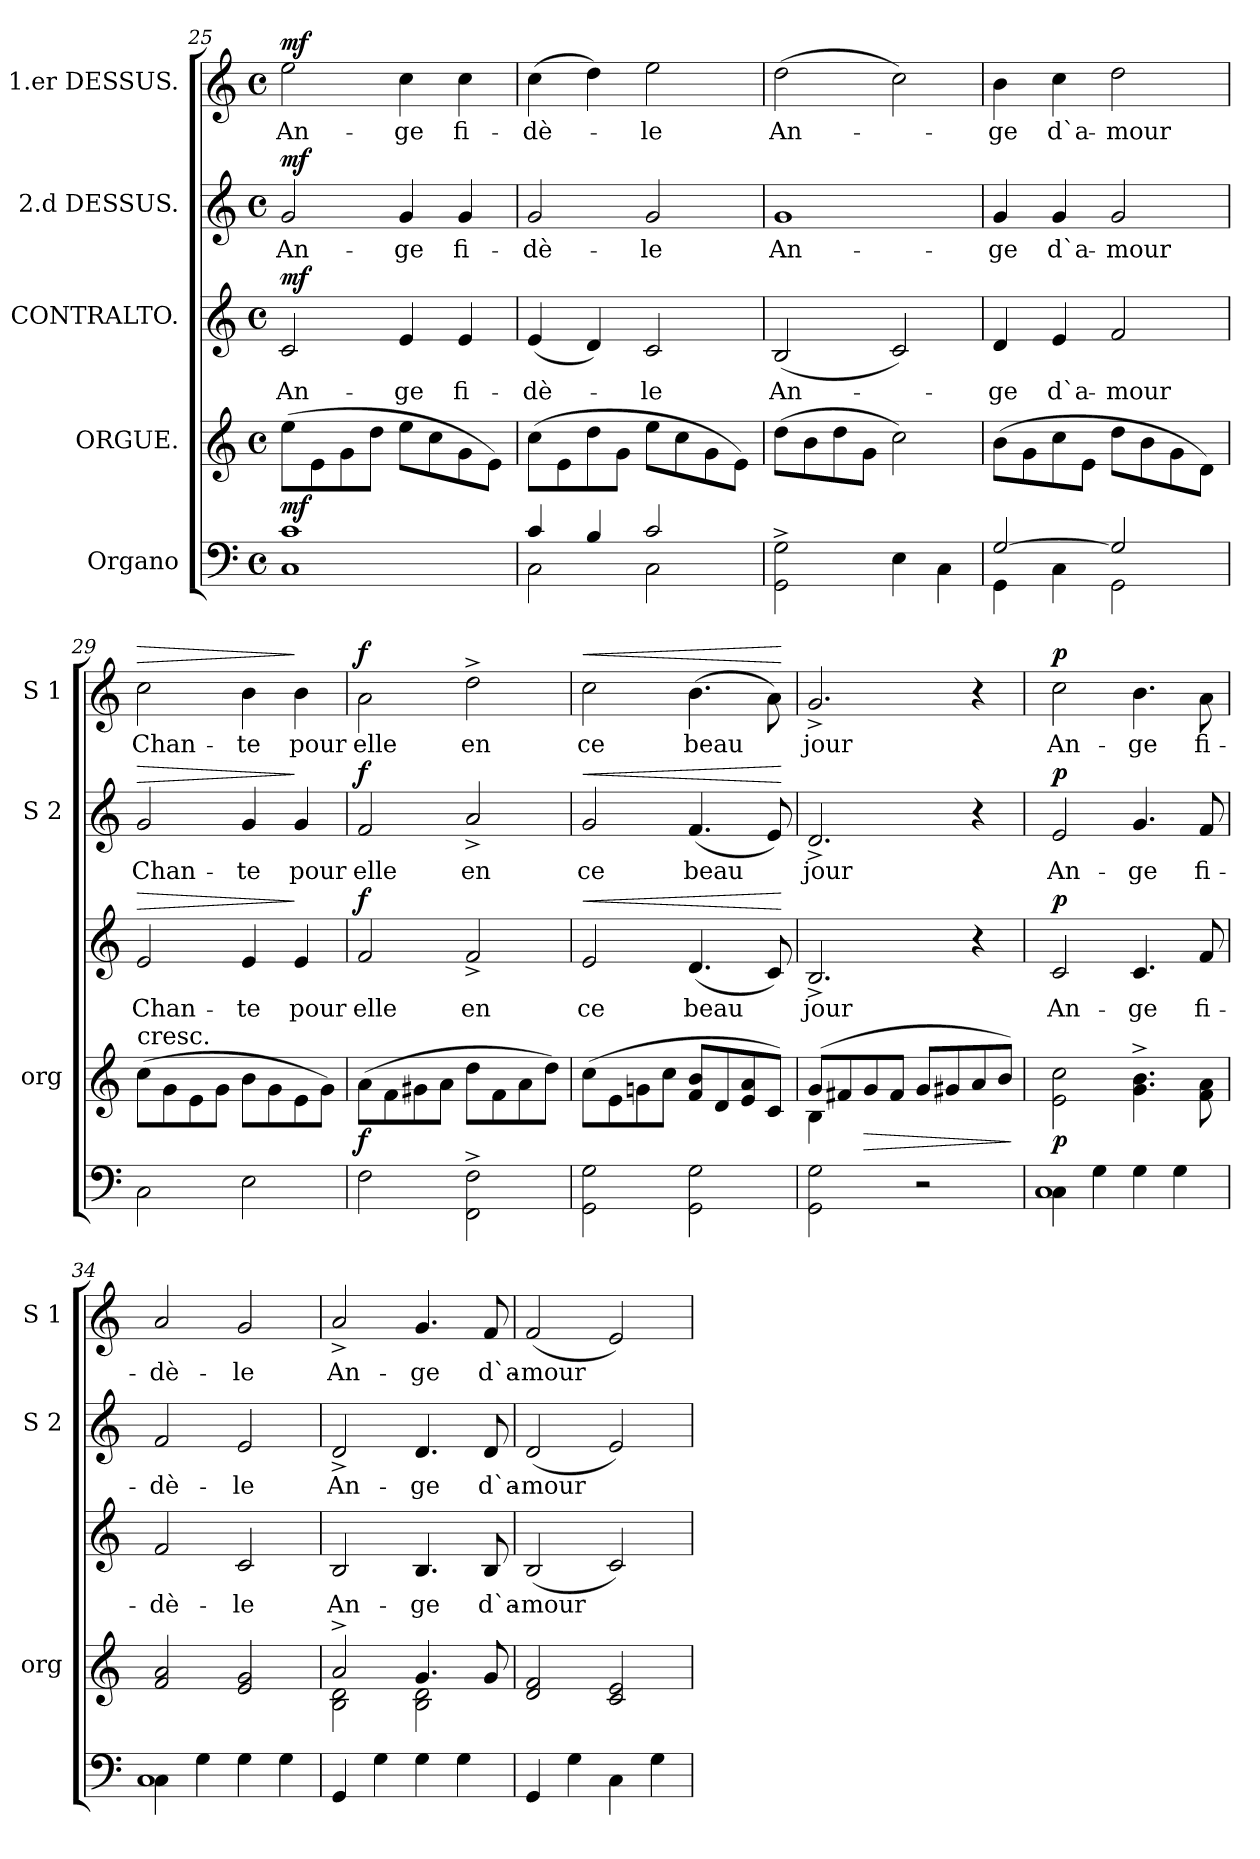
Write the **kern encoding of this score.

**kern	**kern	**dynam	**kern	**text	**dynam	**kern	**text	**dynam	**kern	**text	**dynam
*part5	*part4	*part4	*part3	*part3	*part3	*part2	*part2	*part2	*part1	*part1	*part1
*staff5	*staff4	*staff4	*staff3	*staff3	*staff3	*staff2	*staff2	*staff2	*staff1	*staff1	*staff1
*I"Organo	*I"ORGUE.	*	*I"CONTRALTO.	*	*	*I"2.d DESSUS.	*	*	*I"1.er DESSUS.	*	*
*	*I'org	*	*	*	*	*I'S 2	*	*	*I'S 1	*	*
*clefF4	*clefG2	*	*clefG2	*	*	*clefG2	*	*	*clefG2	*	*
*k[]	*k[]	*	*k[]	*	*	*k[]	*	*	*k[]	*	*
*C:	*C:	*	*C:	*	*	*C:	*	*	*C:	*	*
*M4/4	*M4/4	*	*M4/4	*	*	*M4/4	*	*	*M4/4	*	*
*met(c)	*met(c)	*	*met(c)	*	*	*met(c)	*	*	*met(c)	*	*
=25	=25	=25	=25	=25	=25	=25	=25	=25	=25	=25	=25
!	!	!	!	!	!LO:DY:a	!	!	!LO:DY:a	!	!	!LO:DY:a
1C 1c	(8ee\L	mf	2c/	An-	mf	2g/	An-	mf	2ee\	An-	mf
.	8e\	.	.	.	.	.	.	.	.	.	.
.	8g\	.	.	.	.	.	.	.	.	.	.
.	8dd\J	.	.	.	.	.	.	.	.	.	.
.	8ee\L	.	4e/	-ge	.	4g/	-ge	.	4cc\	-ge	.
.	8cc\	.	.	.	.	.	.	.	.	.	.
.	8g\	.	4e/	fi-	.	4g/	fi-	.	4cc\	fi-	.
.	8e\J)	.	.	.	.	.	.	.	.	.	.
=26	=26	=26	=26	=26	=26	=26	=26	=26	=26	=26	=26
*^	*	*	*	*	*	*	*	*	*	*	*
4c/	2C\	(8cc\L	.	(>4e/	-dè-	.	2g/	-dè-	.	(4cc\	-dè-	.
.	.	8e\	.	.	.	.	.	.	.	.	.	.
4B/	.	8dd\	.	4d/)	.	.	.	.	.	4dd\)	.	.
.	.	8g\J	.	.	.	.	.	.	.	.	.	.
2c/	2C\	8ee\L	.	2c/	-le	.	2g/	-le	.	2ee\	-le	.
.	.	8cc\	.	.	.	.	.	.	.	.	.	.
.	.	8g\	.	.	.	.	.	.	.	.	.	.
.	.	8e\J)	.	.	.	.	.	.	.	.	.	.
*v	*v	*	*	*	*	*	*	*	*	*	*	*
=27	=27	=27	=27	=27	=27	=27	=27	=27	=27	=27	=27
2GG^\ 2G^\	(8dd\L	.	(2B/	An-	.	1g	An-	.	(2dd\	An-	.
.	8b\	.	.	.	.	.	.	.	.	.	.
.	8dd\	.	.	.	.	.	.	.	.	.	.
.	8g\J	.	.	.	.	.	.	.	.	.	.
4E\	2cc\)	.	2c/)	.	.	.	.	.	2cc\)	.	.
4C\	.	.	.	.	.	.	.	.	.	.	.
=28	=28	=28	=28	=28	=28	=28	=28	=28	=28	=28	=28
*^	*	*	*	*	*	*	*	*	*	*	*
[2G/	4GG\	(8b\L	.	4d/	-ge	.	4g/	-ge	.	4b\	-ge	.
.	.	8g\	.	.	.	.	.	.	.	.	.	.
.	4C\	8cc\	.	4e/	d`a-	.	4g/	d`a-	.	4cc\	d`a-	.
.	.	8e\J	.	.	.	.	.	.	.	.	.	.
2G/]	2GG\	8dd\L	.	2f/	-mour	.	2g/	-mour	.	2dd\	-mour	.
.	.	8b\	.	.	.	.	.	.	.	.	.	.
.	.	8g\	.	.	.	.	.	.	.	.	.	.
.	.	8d\J)	.	.	.	.	.	.	.	.	.	.
*v	*v	*	*	*	*	*	*	*	*	*	*	*
=29	=29	=29	=29	=29	=29	=29	=29	=29	=29	=29	=29
!	!LO:TX:t=cresc.	!	!	!	!	!	!	!	!	!	!
!	!	!	!	!	!LO:HP:a	!	!	!LO:HP:a	!	!	!LO:HP:a
2C\	(8cc\L	.	2e/	Chan-	>	2g/	Chan-	>	2cc\	Chan-	>
.	8g\	.	.	.	.	.	.	.	.	.	.
.	8e\	.	.	.	.	.	.	.	.	.	.
.	8g\J	.	.	.	.	.	.	.	.	.	.
2E\	8b\L	.	4e/	-te	.	4g/	-te	.	4b\	-te	.
.	8g\	.	.	.	.	.	.	.	.	.	.
.	8e\	.	4e/	pour	]	4g/	pour	]	4b\	pour	]
.	8g\J)	.	.	.	.	.	.	.	.	.	.
=30	=30	=30	=30	=30	=30	=30	=30	=30	=30	=30	=30
!	!	!	!	!	!LO:DY:a	!	!	!LO:DY:a	!	!	!LO:DY:a
2F\	(8a\L	f	2f/	elle	f	2f/	elle	f	2a\	elle	f
.	8f\	.	.	.	.	.	.	.	.	.	.
.	8g#X\	.	.	.	.	.	.	.	.	.	.
.	8a\J	.	.	.	.	.	.	.	.	.	.
2FF^\ 2F^\	8dd\L	.	2f^/	en	.	2a^/	en	.	2dd^\	en	.
.	8f\	.	.	.	.	.	.	.	.	.	.
.	8a\	.	.	.	.	.	.	.	.	.	.
.	8dd\J)	.	.	.	.	.	.	.	.	.	.
=31	=31	=31	=31	=31	=31	=31	=31	=31	=31	=31	=31
!	!	!	!	!	!LO:HP:a	!	!	!LO:HP:a	!	!	!LO:HP:a
2GG\ 2G\	(8cc\L	.	2e/	ce	<	2g/	ce	<	2cc\	ce	<
.	8e\	.	.	.	.	.	.	.	.	.	.
.	8gn\	.	.	.	.	.	.	.	.	.	.
.	8cc\J	.	.	.	.	.	.	.	.	.	.
2GG\ 2G\	8f/ 8b/L	.	(4.d/	beau	.	(4.f/	beau	.	(4.b\	beau	.
.	8d/	.	.	.	.	.	.	.	.	.	.
.	8e/ 8a/	.	.	.	.	.	.	.	.	.	.
.	8c/J)	.	8c/)	.	.	8e/)	.	.	8a\)	.	.
.	.	.	.	.	[	.	.	[	.	.	[
=32	=32	=32	=32	=32	=32	=32	=32	=32	=32	=32	=32
*	*^	*	*	*	*	*	*	*	*	*	*
2GG\ 2G\	(8g/L	4B\	.	2.B^>/	jour	.	2.d^>/	jour	.	2.g^>/	jour	.
.	8f#X/	.	.	.	.	.	.	.	.	.	.	.
!	!	!	!LO:HP:b	!	!	!	!	!	!	!	!	!
.	8g/	2.ryy	>	.	.	.	.	.	.	.	.	.
.	8f#/J	.	.	.	.	.	.	.	.	.	.	.
2r	8g/L	.	.	.	.	.	.	.	.	.	.	.
.	8g#X/	.	.	.	.	.	.	.	.	.	.	.
.	8a/	.	.	4r	.	.	4r	.	.	4r	.	.
.	8b/J)	.	.	.	.	.	.	.	.	.	.	.
*	*v	*v	*	*	*	*	*	*	*	*	*	*
.	.	]	.	.	.	.	.	.	.	.	.
=33	=33	=33	=33	=33	=33	=33	=33	=33	=33	=33	=33
*^	*	*	*	*	*	*	*	*	*	*	*
!	!	!	!	!	!	!LO:DY:a	!	!	!LO:DY:a	!	!	!LO:DY:a
4C\	1C	2e\ 2cc\	p	2c/	An-	p	2e/	An-	p	2cc\	An-	p
4G\	.	.	.	.	.	.	.	.	.	.	.	.
4G\	.	4.g^\ 4.b^\	.	4.c/	-ge	.	4.g/	-ge	.	4.b\	-ge	.
4G\	.	.	.	.	.	.	.	.	.	.	.	.
.	.	8f\ 8a\	.	8f/	fi-	.	8f/	fi-	.	8a\	fi-	.
=34	=34	=34	=34	=34	=34	=34	=34	=34	=34	=34	=34	=34
4C\	1C	2f/ 2a/	.	2f/	-dè-	.	2f/	-dè-	.	2a/	-dè-	.
4G\	.	.	.	.	.	.	.	.	.	.	.	.
4G\	.	2e/ 2g/	.	2c/	-le	.	2e/	-le	.	2g/	-le	.
4G\	.	.	.	.	.	.	.	.	.	.	.	.
*v	*v	*	*	*	*	*	*	*	*	*	*	*
=35	=35	=35	=35	=35	=35	=35	=35	=35	=35	=35	=35
*	*^	*	*	*	*	*	*	*	*	*	*
4GG/	2a^/	2B\ 2d\	.	2B/	An-	.	2d^>/	An-	.	2a^>/	An-	.
4G\	.	.	.	.	.	.	.	.	.	.	.	.
4G\	4.g/	2B\ 2d\	.	4.B/	-ge	.	4.d/	-ge	.	4.g/	-ge	.
4G\	.	.	.	.	.	.	.	.	.	.	.	.
.	8g/	.	.	8B/	d`a-	.	8d/	d`a-	.	8f/	d`a-	.
*	*v	*v	*	*	*	*	*	*	*	*	*	*
=36	=36	=36	=36	=36	=36	=36	=36	=36	=36	=36	=36
4GG/	2d/ 2f/	.	(2B/	-mour	.	(2d/	-mour	.	(2f/	-mour	.
4G\	.	.	.	.	.	.	.	.	.	.	.
4C\	2c/ 2e/	.	2c/)	.	.	2e/)	.	.	2e/)	.	.
4G\	.	.	.	.	.	.	.	.	.	.	.
=	=	=	=	=	=	=	=	=	=	=	=
*-	*-	*-	*-	*-	*-	*-	*-	*-	*-	*-	*-
